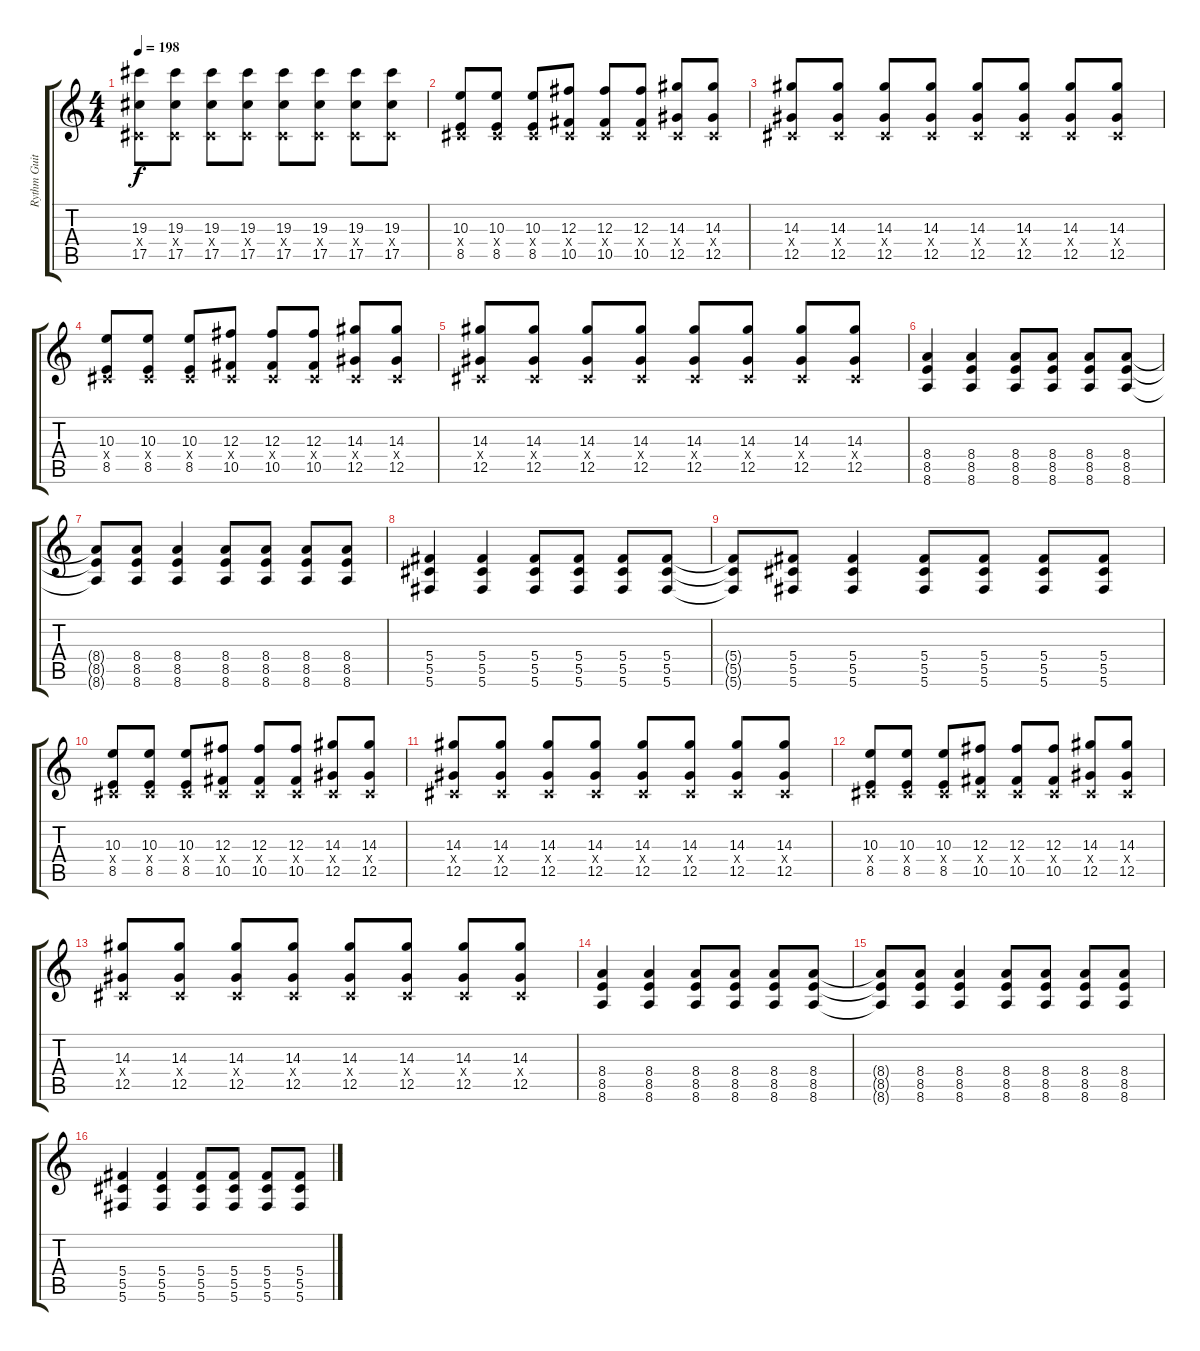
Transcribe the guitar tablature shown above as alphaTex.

\track ("Rythm Guitar" "Rythm Guit") {instrument distortionguitar}
\staff {score tabs}
\tuning (Eb4 Bb3 Gb3 Db3 Ab2 Db2) {hide}
\ts (4 4)
\tempo 198
\clef g2
\ks c
(19.3 0.4{x} 17.5).8{dy f} (19.3 0.4{x} 17.5).8 (19.3 0.4{x} 17.5).8 (19.3 0.4{x} 17.5).8 (19.3 0.4{x} 17.5).8 (19.3 0.4{x} 17.5).8 (19.3 0.4{x} 17.5).8 (19.3 0.4{x} 17.5).8 |
(10.3 0.4{x} 8.5).8 (10.3 0.4{x} 8.5).8 (10.3 0.4{x} 8.5).8 (12.3 0.4{x} 10.5).8 (12.3 0.4{x} 10.5).8 (12.3 0.4{x} 10.5).8 (14.3 0.4{x} 12.5).8 (14.3 0.4{x} 12.5).8 |
(14.3 0.4{x} 12.5).8 (14.3 0.4{x} 12.5).8 (14.3 0.4{x} 12.5).8 (14.3 0.4{x} 12.5).8 (14.3 0.4{x} 12.5).8 (14.3 0.4{x} 12.5).8 (14.3 0.4{x} 12.5).8 (14.3 0.4{x} 12.5).8 |
(10.3 0.4{x} 8.5).8 (10.3 0.4{x} 8.5).8 (10.3 0.4{x} 8.5).8 (12.3 0.4{x} 10.5).8 (12.3 0.4{x} 10.5).8 (12.3 0.4{x} 10.5).8 (14.3 0.4{x} 12.5).8 (14.3 0.4{x} 12.5).8 |
(14.3 0.4{x} 12.5).8 (14.3 0.4{x} 12.5).8 (14.3 0.4{x} 12.5).8 (14.3 0.4{x} 12.5).8 (14.3 0.4{x} 12.5).8 (14.3 0.4{x} 12.5).8 (14.3 0.4{x} 12.5).8 (14.3 0.4{x} 12.5).8 |
(8.4 8.5 8.6).4 (8.4 8.5 8.6).4 (8.4 8.5 8.6).8 (8.4 8.5 8.6).8 (8.4 8.5 8.6).8 (8.4 8.5 8.6).8 |
(8.4{t} 8.5{t} 8.6{t}).8 (8.4 8.5 8.6).8 (8.4 8.5 8.6).4 (8.4 8.5 8.6).8 (8.4 8.5 8.6).8 (8.4 8.5 8.6).8 (8.4 8.5 8.6).8 |
(5.4 5.5 5.6).4 (5.4 5.5 5.6).4 (5.4 5.5 5.6).8 (5.4 5.5 5.6).8 (5.4 5.5 5.6).8 (5.4 5.5 5.6).8 |
(5.4{t} 5.5{t} 5.6{t}).8 (5.4 5.5 5.6).8 (5.4 5.5 5.6).4 (5.4 5.5 5.6).8 (5.4 5.5 5.6).8 (5.4 5.5 5.6).8 (5.4 5.5 5.6).8 |
(10.3 0.4{x} 8.5).8 (10.3 0.4{x} 8.5).8 (10.3 0.4{x} 8.5).8 (12.3 0.4{x} 10.5).8 (12.3 0.4{x} 10.5).8 (12.3 0.4{x} 10.5).8 (14.3 0.4{x} 12.5).8 (14.3 0.4{x} 12.5).8 |
(14.3 0.4{x} 12.5).8 (14.3 0.4{x} 12.5).8 (14.3 0.4{x} 12.5).8 (14.3 0.4{x} 12.5).8 (14.3 0.4{x} 12.5).8 (14.3 0.4{x} 12.5).8 (14.3 0.4{x} 12.5).8 (14.3 0.4{x} 12.5).8 |
(10.3 0.4{x} 8.5).8 (10.3 0.4{x} 8.5).8 (10.3 0.4{x} 8.5).8 (12.3 0.4{x} 10.5).8 (12.3 0.4{x} 10.5).8 (12.3 0.4{x} 10.5).8 (14.3 0.4{x} 12.5).8 (14.3 0.4{x} 12.5).8 |
(14.3 0.4{x} 12.5).8 (14.3 0.4{x} 12.5).8 (14.3 0.4{x} 12.5).8 (14.3 0.4{x} 12.5).8 (14.3 0.4{x} 12.5).8 (14.3 0.4{x} 12.5).8 (14.3 0.4{x} 12.5).8 (14.3 0.4{x} 12.5).8 |
(8.4 8.5 8.6).4 (8.4 8.5 8.6).4 (8.4 8.5 8.6).8 (8.4 8.5 8.6).8 (8.4 8.5 8.6).8 (8.4 8.5 8.6).8 |
(8.4{t} 8.5{t} 8.6{t}).8 (8.4 8.5 8.6).8 (8.4 8.5 8.6).4 (8.4 8.5 8.6).8 (8.4 8.5 8.6).8 (8.4 8.5 8.6).8 (8.4 8.5 8.6).8 |
(5.4 5.5 5.6).4 (5.4 5.5 5.6).4 (5.4 5.5 5.6).8 (5.4 5.5 5.6).8 (5.4 5.5 5.6).8 (5.4 5.5 5.6).8
